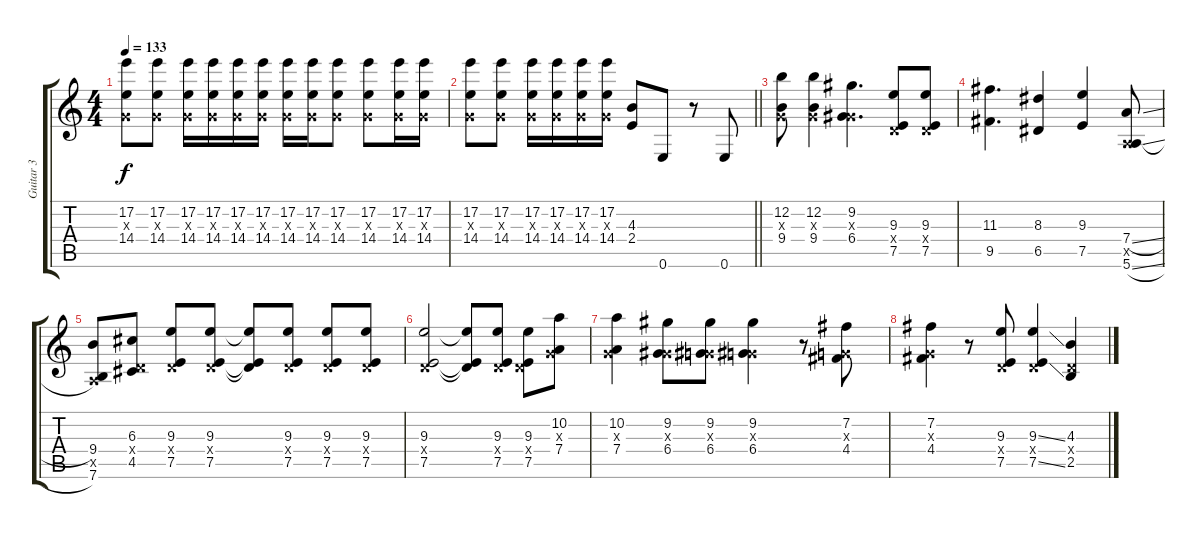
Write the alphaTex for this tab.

\track ("Guitar 3" "Guitar 3") {instrument distortionguitar}
\staff {score tabs}
\tuning (E4 B3 G3 D3 A2 E2) {hide}
\ts (4 4)
\tempo 133
\clef g2
\ks c
(17.2 0.3{x} 14.4).8{dy f volume 6} (17.2 0.3{x} 14.4).8 (17.2 0.3{x} 14.4).16 (17.2 0.3{x} 14.4).16 (17.2 0.3{x} 14.4).16 (17.2 0.3{x} 14.4).16 (17.2 0.3{x} 14.4).16 (17.2 0.3{x} 14.4).16 (17.2 0.3{x} 14.4).8 (17.2 0.3{x} 14.4).8 (17.2 0.3{x} 14.4).16 (17.2 0.3{x} 14.4).16 |
\barLineRight lightlight
(17.2 0.3{x} 14.4).8{volume 5} (17.2 0.3{x} 14.4).8 (17.2 0.3{x} 14.4).16 (17.2 0.3{x} 14.4).16 (17.2 0.3{x} 14.4).16 (17.2 0.3{x} 14.4).16 (4.3 2.4).8 0.6.8 r.8 0.6.8 |
(12.2 0.3{x} 9.4).8{volume 4} (12.2 0.3{x} 9.4).4 (9.2 0.3{x} 6.4).4{d} (9.3 0.4{x} 7.5).8 (9.3 0.4{x} 7.5).8 |
(11.3 9.5).4{d volume 3} (8.3 6.5).4 (9.3 7.5).4 (7.4{sl} 0.5{x} 5.6{sl}).8 |
(9.4 0.5{x} 7.6).8{volume 3} (6.3 0.4{x} 4.5).8 (9.3 0.4{x} 7.5).8 (9.3 0.4{x} 7.5).8 (9.3{t} 0.4{t} 7.5{t}).8 (9.3 0.4{x} 7.5).8 (9.3 0.4{x} 7.5).8 (9.3 0.4{x} 7.5).8 |
(9.3 0.4{x} 7.5).2{volume 3} (9.3{t} 0.4{t} 7.5{t}).8 (9.3 0.4{x} 7.5).8 (9.3 0.4{x} 7.5).8 (10.2 0.3{x} 7.4).8 |
(10.2 0.3{x} 7.4).4{volume 0} (9.2 0.3{x} 6.4).8 (9.2 0.3{x} 6.4).8 (9.2 0.3{x} 6.4).4 r.8 (7.2 0.3{x} 4.4).8 |
(7.2 0.3{x} 4.4).4{volume 0} r.8 (9.3 0.4{x} 7.5).8 (9.3{ss} 0.4{x} 7.5{ss}).4 (4.3 0.4{x} 2.5).4
